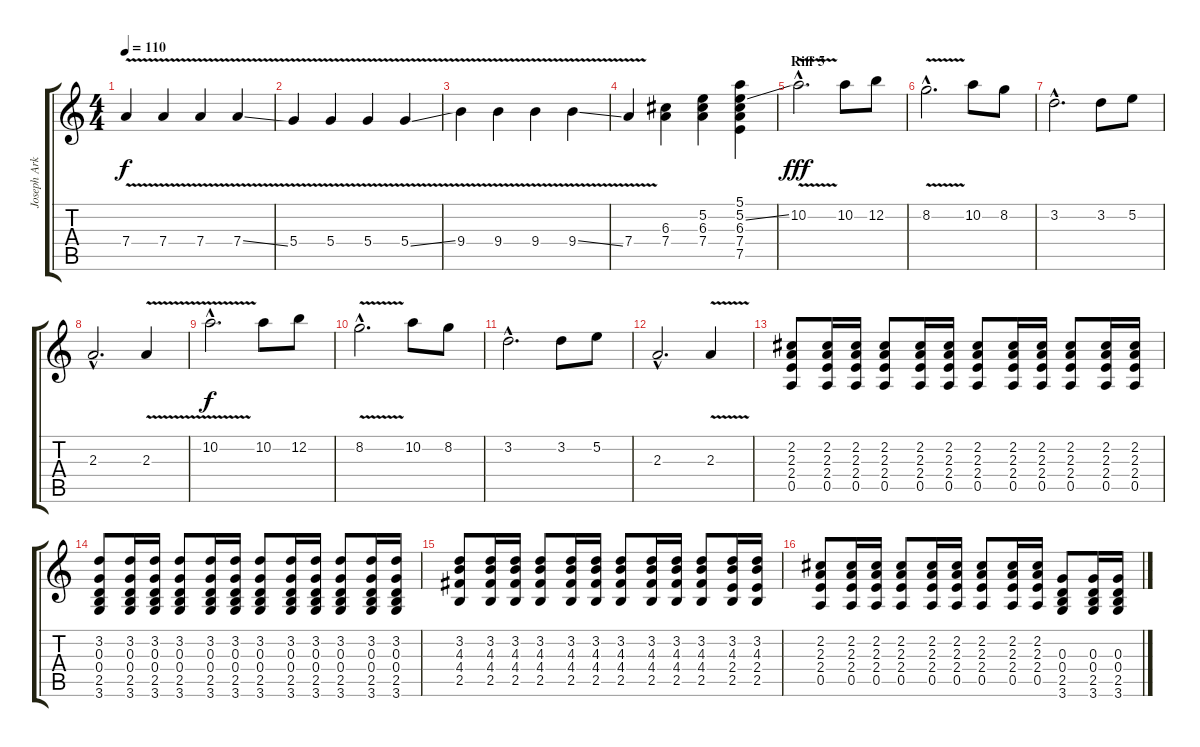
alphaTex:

\track ("Joseph Arkansas" "Joseph Ark") {instrument acousticguitarsteel}
\staff {score tabs}
\tuning (E4 B3 G3 D3 A2 E2) {hide}
\ts (4 4)
\tempo 110
\clef g2
\ks c
7.4{v}.4{dy f} 7.4{v}.4 7.4{v}.4 7.4{v ss}.4 |
5.4{v}.4 5.4{v}.4 5.4{v}.4 5.4{v ss}.4 |
9.4{v}.4 9.4{v}.4 9.4{v}.4 9.4{v ss}.4 |
7.4{v}.4 (6.3 7.4).4 (5.2 6.3 7.4).4 (5.1 5.2{ss} 6.3 7.4 7.5).4 |
\section ("" "Riff 5")
10.2{v hac}.2{d dy fff} 10.2.8 12.2.8 |
8.2{v hac}.2{d} 10.2.8 8.2.8 |
3.2{hac}.2{d} 3.2.8 5.2.8 |
2.3{hac}.2{d} 2.3{v}.4 |
10.2{v hac}.2{d dy f} 10.2.8 12.2.8 |
8.2{v hac}.2{d} 10.2.8 8.2.8 |
3.2{hac}.2{d} 3.2.8 5.2.8 |
2.3{hac}.2{d} 2.3{v}.4 |
(2.2 2.3 2.4 0.5).8 (2.2 2.3 2.4 0.5).16 (2.2 2.3 2.4 0.5).16 (2.2 2.3 2.4 0.5).8 (2.2 2.3 2.4 0.5).16 (2.2 2.3 2.4 0.5).16 (2.2 2.3 2.4 0.5).8 (2.2 2.3 2.4 0.5).16 (2.2 2.3 2.4 0.5).16 (2.2 2.3 2.4 0.5).8 (2.2 2.3 2.4 0.5).16 (2.2 2.3 2.4 0.5).16 |
(3.2 0.3 0.4 2.5 3.6).8 (3.2 0.3 0.4 2.5 3.6).16 (3.2 0.3 0.4 2.5 3.6).16 (3.2 0.3 0.4 2.5 3.6).8 (3.2 0.3 0.4 2.5 3.6).16 (3.2 0.3 0.4 2.5 3.6).16 (3.2 0.3 0.4 2.5 3.6).8 (3.2 0.3 0.4 2.5 3.6).16 (3.2 0.3 0.4 2.5 3.6).16 (3.2 0.3 0.4 2.5 3.6).8 (3.2 0.3 0.4 2.5 3.6).16 (3.2 0.3 0.4 2.5 3.6).16 |
(3.2 4.3 4.4 2.5).8 (3.2 4.3 4.4 2.5).16 (3.2 4.3 4.4 2.5).16 (3.2 4.3 4.4 2.5).8 (3.2 4.3 4.4 2.5).16 (3.2 4.3 4.4 2.5).16 (3.2 4.3 4.4 2.5).8 (3.2 4.3 4.4 2.5).16 (3.2 4.3 4.4 2.5).16 (3.2 4.3 4.4 2.5).8 (3.2 4.3 2.4 2.5).16 (3.2 4.3 2.4 2.5).16 |
(2.2 2.3 2.4 0.5).8 (2.2 2.3 2.4 0.5).16 (2.2 2.3 2.4 0.5).16 (2.2 2.3 2.4 0.5).8 (2.2 2.3 2.4 0.5).16 (2.2 2.3 2.4 0.5).16 (2.2 2.3 2.4 0.5).8 (2.2 2.3 2.4 0.5).16 (2.2 2.3 2.4 0.5).16 (0.3 0.4 2.5 3.6).8 (0.3 0.4 2.5 3.6).16 (0.3 0.4 2.5 3.6).16
